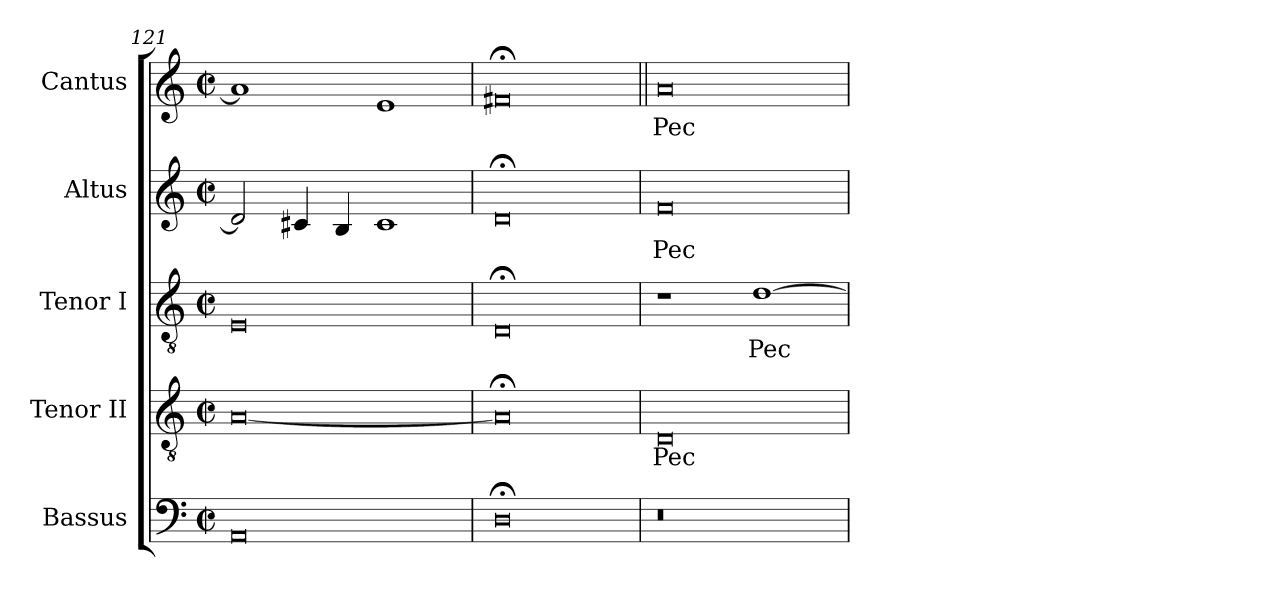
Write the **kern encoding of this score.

**kern	**kern	**text	**kern	**text	**kern	**text	**kern	**text
*part5	*part4	*part4	*part3	*part3	*part2	*part2	*part1	*part1
*staff5	*staff4	*staff4	*staff3	*staff3	*staff2	*staff2	*staff1	*staff1
*I"Bassus	*I"Tenor II	*	*I"Tenor I	*	*I"Altus	*	*I"Cantus	*
*clefF4	*clefGv2	*	*clefGv2	*	*clefG2	*	*clefG2	*
*	*	*	*k[]	*	*	*	*	*
*	*	*	*C:	*	*	*	*	*
*M2/2	*M2/2	*	*M2/2	*	*M2/2	*	*M2/2	*
*met(c|)	*met(c|)	*	*met(c|)	*	*met(c|)	*	*met(c|)	*
=121	=121	=121	=121	=121	=121	=121	=121	=121
0AA	[<0A	.	0E	.	2d/]	.	1a]	.
.	.	.	.	.	4c#X/	.	.	.
.	.	.	.	.	4B/	.	.	.
.	.	.	.	.	1c#	.	1e	.
=122	=122	=122	=122	=122	=122	=122	=122	=122
0D;<	0A;<]	.	0D;<	.	0d;<	.	0f#X;<	.
=123	=123	=123||	=123	=123||	=123	=123||	=123||	=123||
!	!	!LO:LY:b:cj	!	!	!	!LO:LY:b:cj	!	!LO:LY:b:cj
0r	0D	Pec	1r	.	0f	Pec-	0a	Pec
!	!	!	!	!LO:LY:b:cj	!	!	!	!
.	.	.	[>1d	Pec	.	.	.	.
=	=	=	=	=	=	=	=	=
*-	*-	*-	*-	*-	*-	*-	*-	*-
